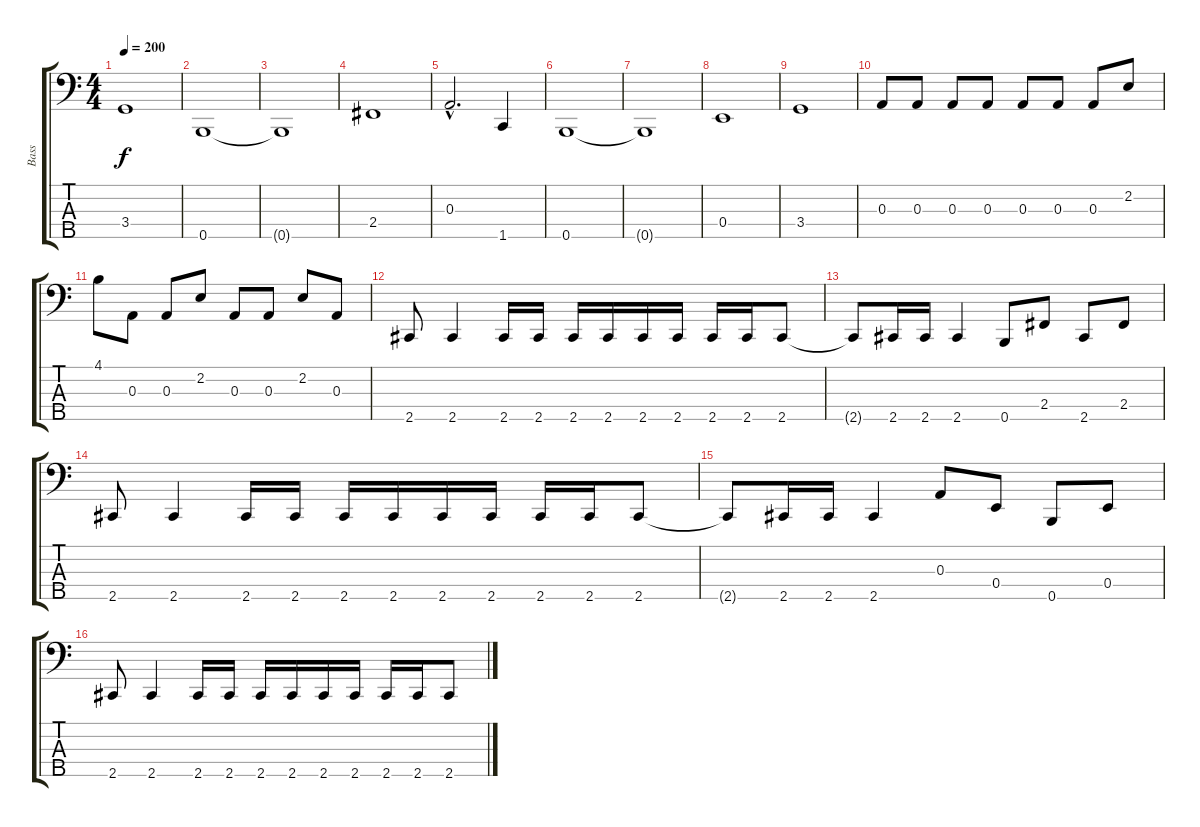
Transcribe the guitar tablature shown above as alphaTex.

\track ("Bass" "Bass") {instrument electricbasspick}
\staff {score tabs}
\tuning (G2 D2 A1 E1 B0) {hide}
\ts (4 4)
\tempo 200
\clef f4
\ks c
3.4.1{dy f} |
0.5.1 |
0.5{t}.1 |
2.4.1 |
0.3{hac}.2{d} 1.5.4 |
0.5.1 |
0.5{t}.1 |
0.4.1 |
3.4.1 |
0.3.8 0.3.8 0.3.8 0.3.8 0.3.8 0.3.8 0.3.8 2.2.8 |
4.1.8 0.3.8 0.3.8 2.2.8 0.3.8 0.3.8 2.2.8 0.3.8 |
2.5.8 2.5.4 2.5.16 2.5.16 2.5.16 2.5.16 2.5.16 2.5.16 2.5.16 2.5.16 2.5.8 |
2.5{t}.8 2.5.16 2.5.16 2.5.4 0.5.8 2.4.8 2.5.8 2.4.8 |
2.5.8 2.5.4 2.5.16 2.5.16 2.5.16 2.5.16 2.5.16 2.5.16 2.5.16 2.5.16 2.5.8 |
2.5{t}.8 2.5.16 2.5.16 2.5.4 0.3.8 0.4.8 0.5.8 0.4.8 |
2.5.8 2.5.4 2.5.16 2.5.16 2.5.16 2.5.16 2.5.16 2.5.16 2.5.16 2.5.16 2.5.8
